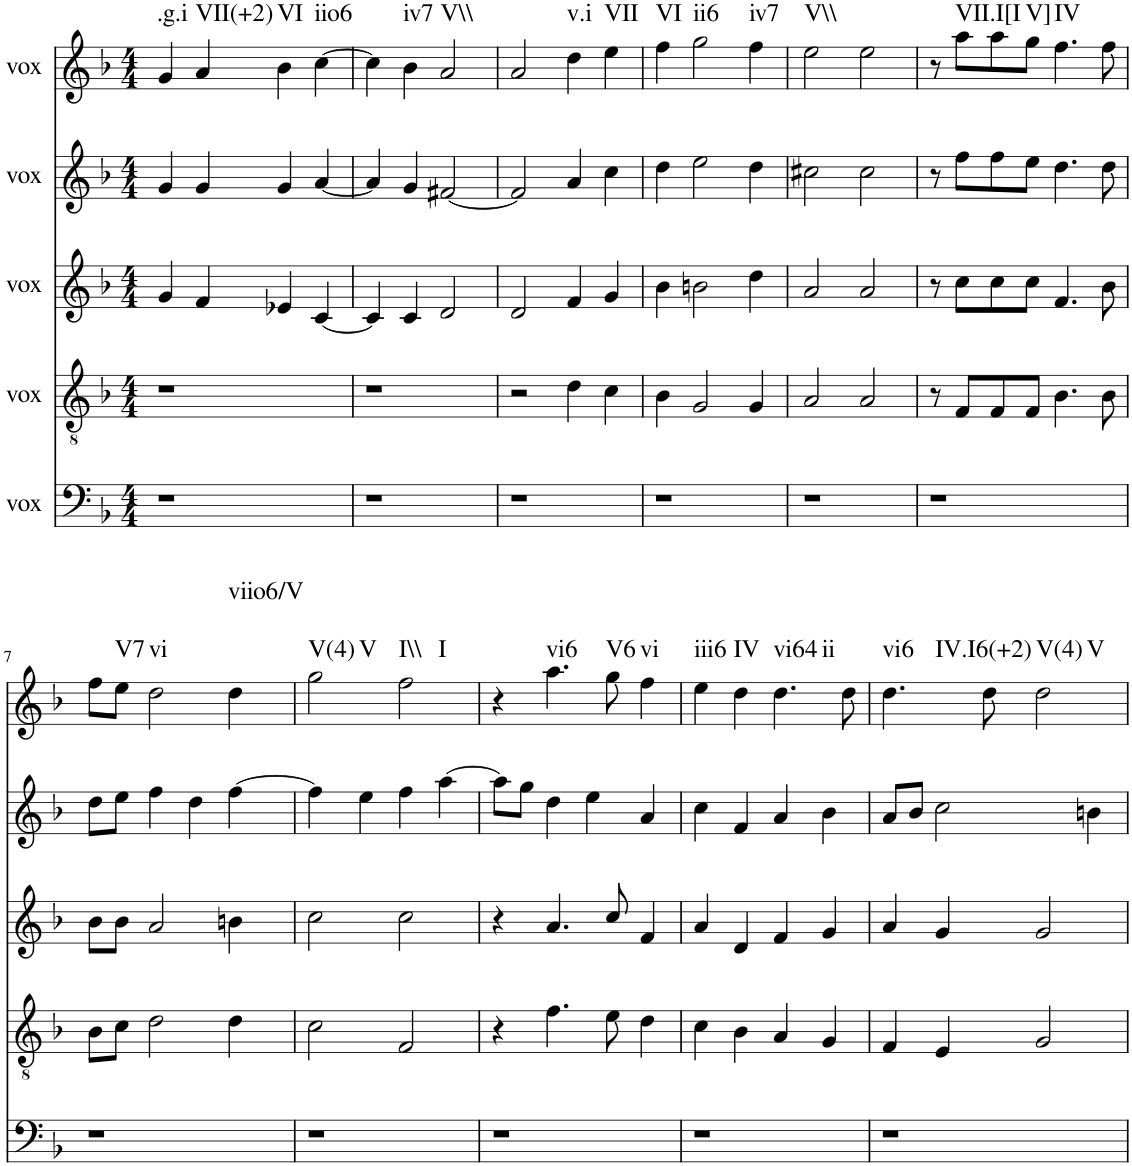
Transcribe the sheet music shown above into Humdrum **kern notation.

**kern	**kern	**kern	**kern	**kern	**harte
*part5	*part4	*part3	*part2	*part1	*part1
*staff5	*staff4	*staff3	*staff2	*staff1	*
*I"vox	*I"vox	*I"vox	*I"vox	*I"vox	*
*clefF4	*clefGv2	*clefG2	*clefG2	*clefG2	*
*k[b-]	*k[b-]	*k[b-]	*k[b-]	*k[b-]	*
*M4/4	*M4/4	*M4/4	*M4/4	*M4/4	*
=1	=1	=1	=1	=1	=1
!	!	!	!	!	!LO:H:kt=.g.i
1r	1r	4g/	4g/	4g/	N
!	!	!	!	!	!LO:H:kt=VII(+2)
.	.	4f/	4g/	4a/	N
!	!	!	!	!	!LO:H:kt=VI
.	.	4e-X/	4g/	4b-\	N
!	!	!	!	!	!LO:H:kt=iio6
.	.	[4c/	[4a/	[4cc\	N
=2	=2	=2	=2	=2	=2
1r	1r	4c/]	4a/]	4cc\]	.
!	!	!	!	!	!LO:H:kt=iv7
.	.	4c/	4g/	4b-\	N
!	!	!	!	!	!LO:H:kt=V\\
.	.	2d/	[2f#X/	2a/	N
=3	=3	=3	=3	=3	=3
1r	2r	2d/	2f#/]	2a/	.
!	!	!	!	!	!LO:H:kt=v.i
.	4d\	4f/	4a/	4dd\	N
!	!	!	!	!	!LO:H:kt=VII
.	4c\	4g/	4cc\	4ee\	N
=4	=4	=4	=4	=4	=4
!	!	!	!	!	!LO:H:kt=VI
1r	4B-\	4b-\	4dd\	4ff\	N
!	!	!	!	!	!LO:H:kt=ii6
.	2G/	2bn\	2ee\	2gg\	N
!	!	!	!	!	!LO:H:kt=iv7
.	4G/	4dd\	4dd\	4ff\	N
=5	=5	=5	=5	=5	=5
!	!	!	!	!	!LO:H:kt=V\\
1r	2A/	2a/	2cc#X\	2ee\	N
.	2A/	2a/	2cc#\	2ee\	.
=6	=6	=6	=6	=6	=6
1r	8r	8r	8r	8r	.
!	!	!	!	!	!LO:H:kt=VII.I[I
.	8F/L	8cc\L	8ff\L	8aa\L	N
.	8F/	8cc\	8ff\	8aa\	.
!	!	!	!	!	!LO:H:kt=V]
.	8F/J	8cc\J	8ee\J	8gg\J	N
!	!	!	!	!	!LO:H:kt=IV
.	4.B-\	4.f/	4.dd\	4.ff\	N
.	8B-\	8b-\	8dd\	8ff\	.
!!LO:LB:g=z
=7	=7	=7	=7	=7	=7
1r	8B-\L	8b-\L	8dd\L	8ff\L	.
!	!	!	!	!	!LO:H:kt=V7
.	8c\J	8b-\J	8ee\J	8ee\J	N
!	!	!	!	!	!LO:H:kt=vi
.	2d\	2a/	4ff\	2dd\	N
.	.	.	4dd\	.	.
!	!	!	!	!	!LO:H:kt=viio6/V
.	4d\	4bn\	[4ff\	4dd\	N
=8	=8	=8	=8	=8	=8
!	!	!	!	!	!LO:H:n=1:kt=V(4)
!	!	!	!	!	!LO:H:n=2:kt=V
1r	2c\	2cc\	4ff\]	2gg\	N N
.	.	.	4ee\	.	.
!	!	!	!	!	!LO:H:n=1:kt=I\\
!	!	!	!	!	!LO:H:n=2:kt=I
.	2F/	2cc\	4ff\	2ff\	N N
.	.	.	[4aa\	.	.
=9	=9	=9	=9	=9	=9
1r	4r	4r	8aa\L]	4r	.
.	.	.	8gg\J	.	.
!	!	!	!	!	!LO:H:kt=vi6
.	4.f\	4.a/	4dd\	4.aa\	N
.	.	.	4ee\	.	.
!	!	!	!	!	!LO:H:kt=V6
.	8e\	8cc/	.	8gg\	N
!	!	!	!	!	!LO:H:kt=vi
.	4d\	4f/	4a/	4ff\	N
=10	=10	=10	=10	=10	=10
!	!	!	!	!	!LO:H:kt=iii6
1r	4c\	4a/	4cc\	4ee\	N
!	!	!	!	!	!LO:H:kt=IV
.	4B-\	4d/	4f/	4dd\	N
!	!	!	!	!	!LO:H:n=1:kt=vi64
!	!	!	!	!	!LO:H:n=2:kt=ii
.	4A/	4f/	4a/	4.dd\	N N
.	4G/	4g/	4b-\	.	.
.	.	.	.	8dd\	.
=11	=11	=11	=11	=11	=11
!	!	!	!	!	!LO:H:n=1:kt=vi6
!	!	!	!	!	!LO:H:n=2:kt=IV.I6(+2)
1r	4F/	4a/	8a/L	4.dd\	N N
.	.	.	8b-/J	.	.
.	4E/	4g/	2cc\	.	.
.	.	.	.	8dd\	.
!	!	!	!	!	!LO:H:n=1:kt=V(4)
!	!	!	!	!	!LO:H:n=2:kt=V
.	2G/	2g/	.	2dd\	N N
.	.	.	4bn\	.	.
=	=	=	=	=	=
*-	*-	*-	*-	*-	*-
